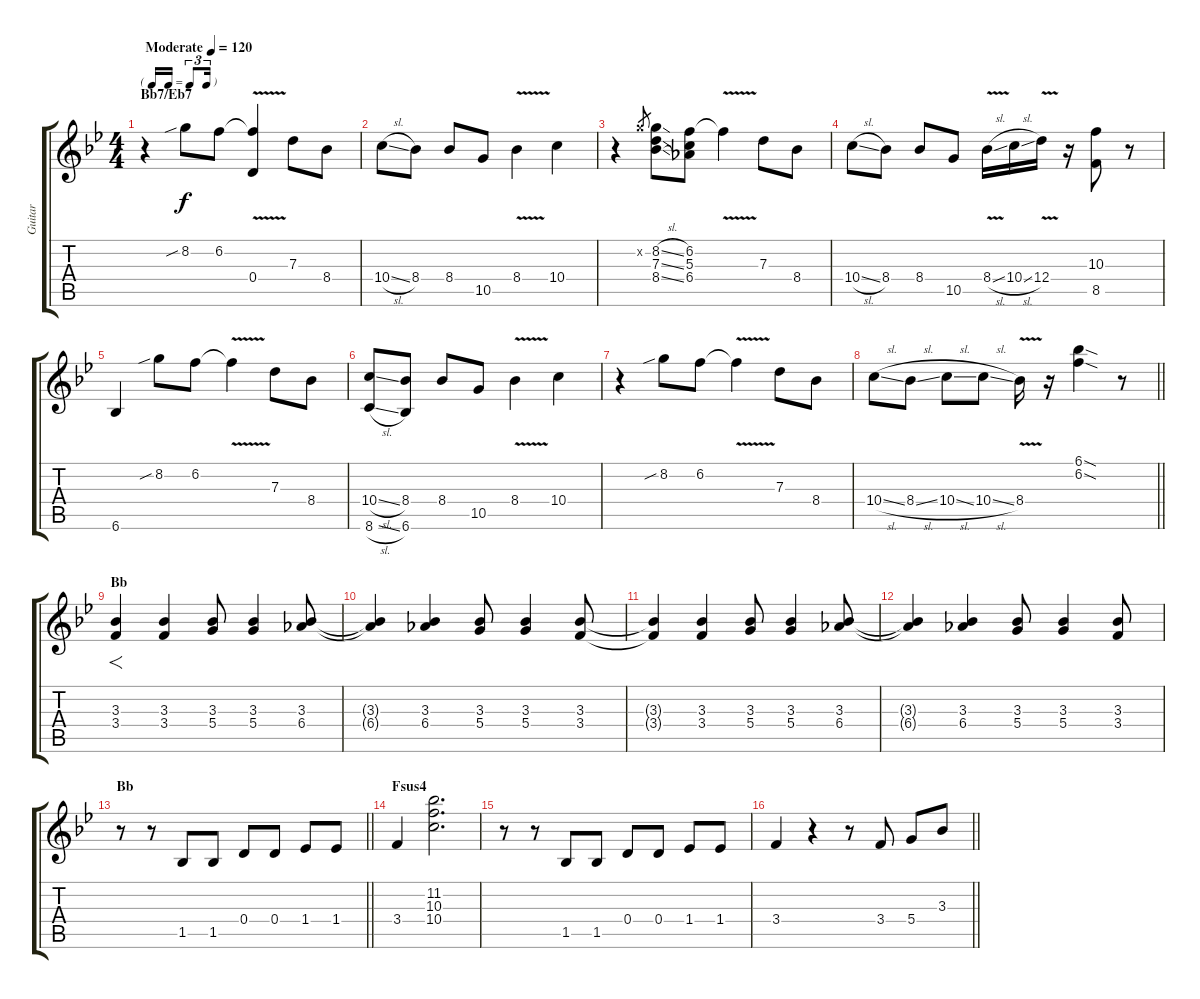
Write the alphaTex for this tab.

\track ("Guitar" "Guitar") {instrument overdrivenguitar}
\staff {score tabs}
\tuning (E4 B3 G3 D3 A2 E2) {hide}
\ts (4 4)
\tf triplet16th
\section ("" "Bb7/Eb7")
\tempo (120 "Moderate")
\clef g2
\ks bb
r.4{dy f instrument overdrivenguitar} 8.2{sib}.8 6.2.8 (6.2{v t} 0.4).4 7.3.8 8.4.8 |
10.4{sl}.8 8.4.8 8.4.8 10.5.8 8.4{v}.4 10.4.4 |
r.4 8.2{x}.8{gr} (8.2{sl} 7.3{sl} 8.4{sl}).8 (6.2 5.3 6.4).8 6.2{v t}.4 7.3.8 8.4.8 |
10.4{sl}.8 8.4.8 8.4.8 10.5.8 8.4{v sl}.16 10.4{sl}.16 12.4{v}.16 r.16 (10.3 8.5).8 r.8 |
6.6.4 8.2{sib}.8 6.2.8 6.2{v t}.4 7.3.8 8.4.8 |
(10.4{sl} 8.6{sl}).8 (8.4 6.6).8 8.4.8 10.5.8 8.4{v}.4 10.4.4 |
r.4 8.2{sib}.8 6.2.8 6.2{v t}.4 7.3.8 8.4.8 |
\barLineRight lightlight
10.4{sl}.8 8.4{sl}.8 10.4{sl}.8 10.4{sl}.8 8.4{v}.16 r.16 (6.1{sod} 6.2{sod}).4 r.8 |
\section ("" "Bb")
(3.3 3.4).4{f} (3.3 3.4).4 (3.3 5.4).8 (3.3 5.4).4 (3.3 6.4).8 |
(3.3{t} 6.4{t}).4 (3.3 6.4).4 (3.3 5.4).8 (3.3 5.4).4 (3.3 3.4).8 |
(3.3{t} 3.4{t}).4 (3.3 3.4).4 (3.3 5.4).8 (3.3 5.4).4 (3.3 6.4).8 |
(3.3{t} 6.4{t}).4 (3.3 6.4).4 (3.3 5.4).8 (3.3 5.4).4 (3.3 3.4).8 |
\section ("" "Bb")
\barLineRight lightlight
r.8 r.8 1.5.8 1.5.8 0.4.8 0.4.8 1.4.8 1.4.8 |
\section ("" "Fsus4")
3.4.4 (11.2 10.3 10.4).2{d} |
r.8 r.8 1.5.8 1.5.8 0.4.8 0.4.8 1.4.8 1.4.8 |
\barLineRight lightlight
3.4.4 r.4 r.8 3.4.8 5.4.8 3.3.8
